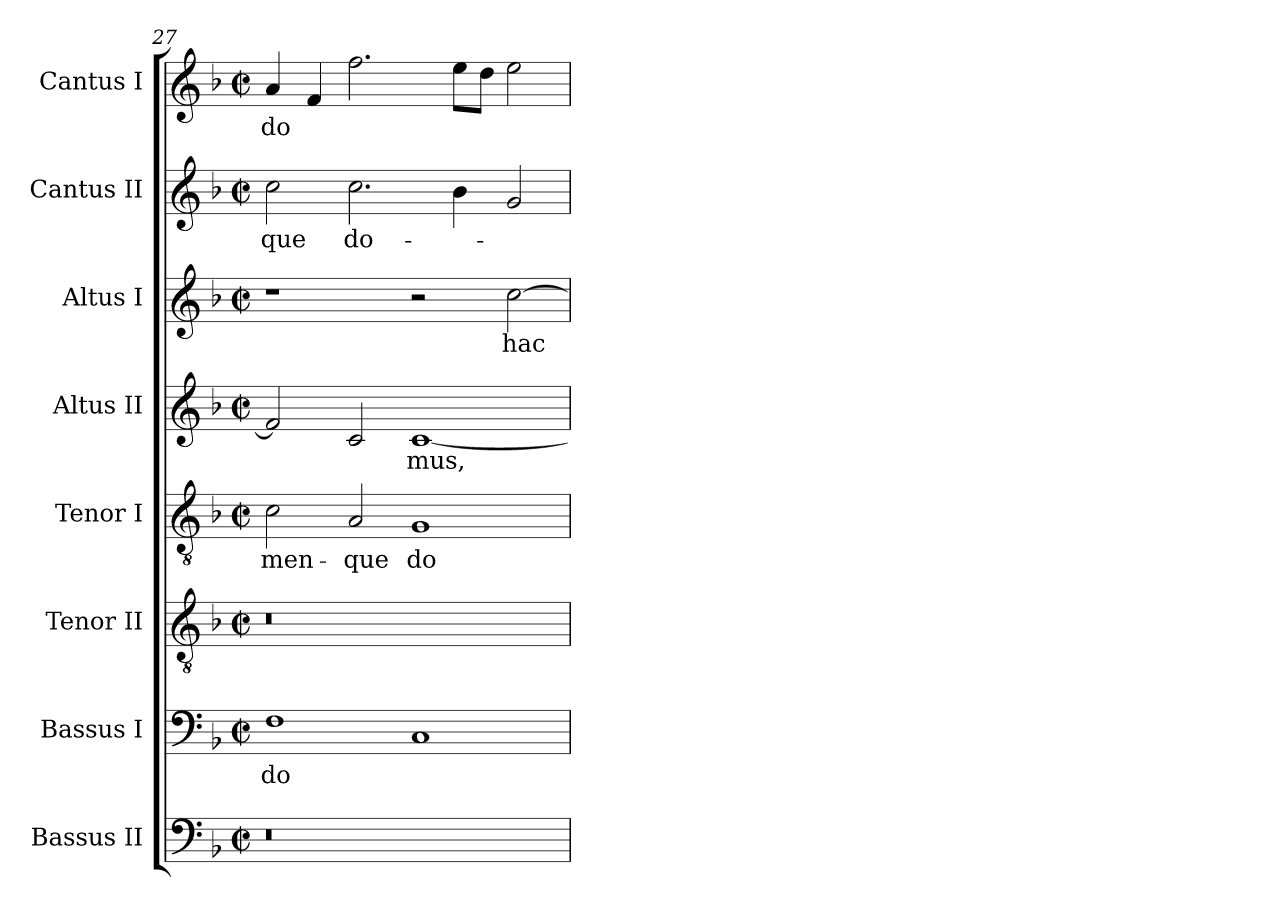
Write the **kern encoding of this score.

**kern	**kern	**text	**kern	**kern	**text	**kern	**text	**kern	**text	**kern	**text	**kern	**text
*part8	*part7	*part7	*part6	*part5	*part5	*part4	*part4	*part3	*part3	*part2	*part2	*part1	*part1
*staff8	*staff7	*staff7	*staff6	*staff5	*staff5	*staff4	*staff4	*staff3	*staff3	*staff2	*staff2	*staff1	*staff1
*I"Bassus II	*I"Bassus I	*	*I"Tenor II	*I"Tenor I	*	*I"Altus II	*	*I"Altus I	*	*I"Cantus II	*	*I"Cantus I	*
*I'B II	*I'B I	*	*I'T II	*I'T I	*	*I'A II	*	*I'A I	*	*	*	*	*
*clefF4	*clefF4	*	*clefGv2	*clefGv2	*	*clefG2	*	*clefG2	*	*clefG2	*	*clefG2	*
*k[b-]	*k[b-]	*	*k[b-]	*k[b-]	*	*k[b-]	*	*k[b-]	*	*k[b-]	*	*k[b-]	*
*F:	*F:	*	*F:	*F:	*	*F:	*	*F:	*	*F:	*	*F:	*
*M2/2	*M2/2	*	*M2/2	*M2/2	*	*M2/2	*	*M2/2	*	*M2/2	*	*M2/2	*
*met(c|)	*met(c|)	*	*met(c|)	*met(c|)	*	*met(c|)	*	*met(c|)	*	*met(c|)	*	*met(c|)	*
=27	=27	=27	=27	=27	=27	=27	=27	=27	=27	=27	=27	=27	=27
!	!	!LO:LY:b:cj	!	!	!LO:LY:b:cj	!	!	!	!	!	!LO:LY:b:cj	!	!LO:LY:b:cj
0r	1F	do	0r	2c\	-men-	2f/]	.	1r	.	2cc\	-que	4a/	do
.	.	.	.	.	.	.	.	.	.	.	.	4f/	.
!	!	!	!	!	!LO:LY:b:cj	!	!	!	!	!	!LO:LY:b:cj	!	!
.	.	.	.	2A/	-que	2c/	.	.	.	2.cc\	do-	2.ff\	.
!	!	!	!	!	!LO:LY:b:cj	!	!LO:LY:b	!	!	!	!	!	!
.	1C	.	.	1G	do-	[<1c	mus,	2r	.	.	.	.	.
.	.	.	.	.	.	.	.	.	.	4b-\	.	8ee\L	.
.	.	.	.	.	.	.	.	.	.	.	.	8dd\J	.
!	!	!	!	!	!	!	!	!	!LO:LY:b	!	!	!	!
.	.	.	.	.	.	.	.	[>2cc\	hac	2g/	.	2ee\	.
=	=	=	=	=	=	=	=	=	=	=	=	=	=
*-	*-	*-	*-	*-	*-	*-	*-	*-	*-	*-	*-	*-	*-
